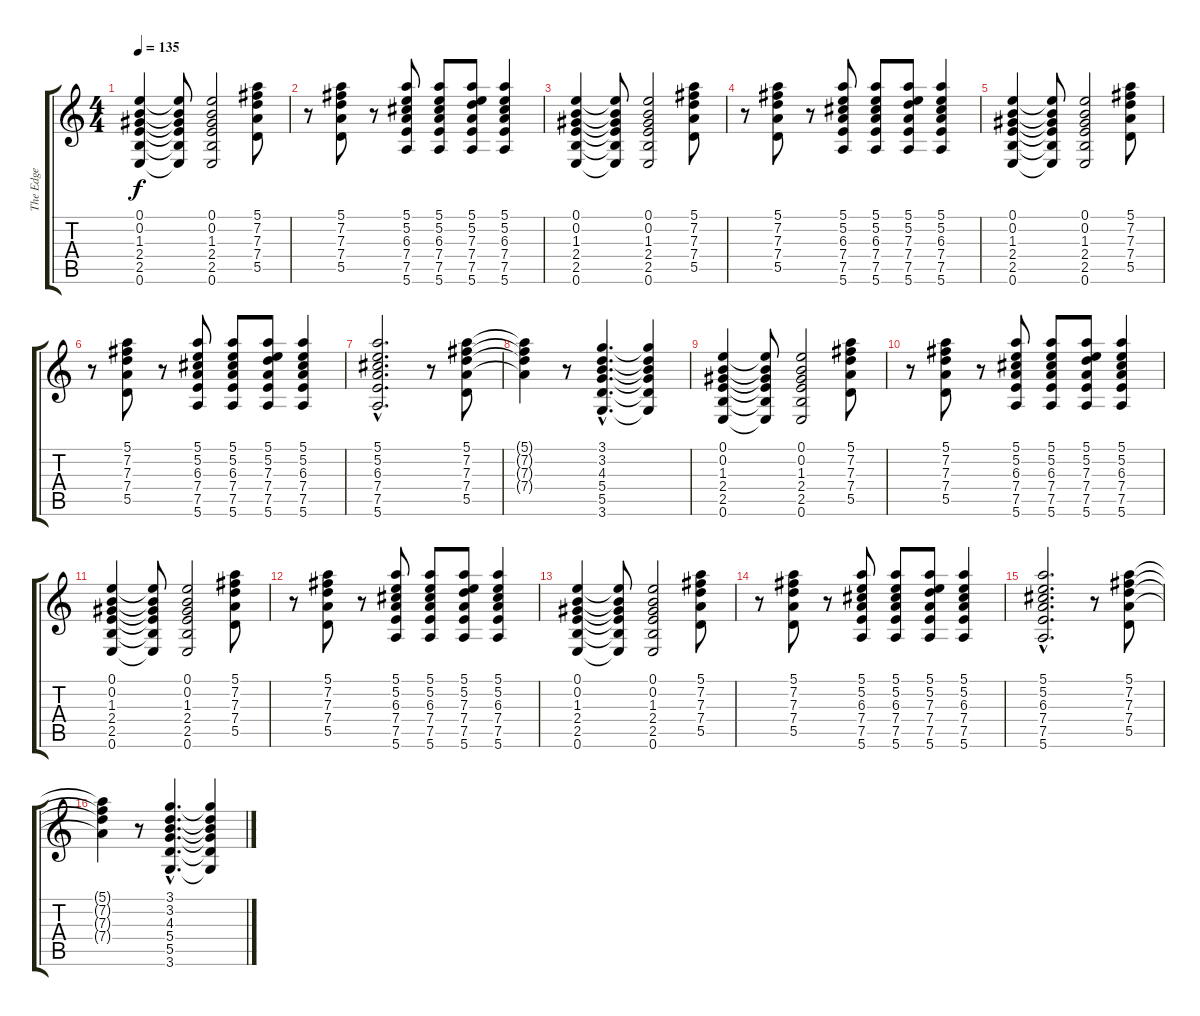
\track ("The Edge" "The Edge") {instrument overdrivenguitar}
\staff {score tabs}
\tuning (E4 B3 G3 D3 A2 E2) {hide}
\ts (4 4)
\tempo 135
\clef g2
\ks c
(0.1 0.2 1.3 2.4 2.5 0.6).4{dy f} (0.1{t} 0.2{t} 1.3{t} 2.4{t} 2.5{t} 0.6{t}).8 (0.1 0.2 1.3 2.4 2.5 0.6).2 (5.1 7.2 7.3 7.4 5.5).8 |
r.8 (5.1 7.2 7.3 7.4 5.5).8 r.8 (5.1 5.2 6.3 7.4 7.5 5.6).8 (5.1 5.2 6.3 7.4 7.5 5.6).8 (5.1 5.2 7.3 7.4 7.5 5.6).8 (5.1 5.2 6.3 7.4 7.5 5.6).4 |
(0.1 0.2 1.3 2.4 2.5 0.6).4 (0.1{t} 0.2{t} 1.3{t} 2.4{t} 2.5{t} 0.6{t}).8 (0.1 0.2 1.3 2.4 2.5 0.6).2 (5.1 7.2 7.3 7.4 5.5).8 |
r.8 (5.1 7.2 7.3 7.4 5.5).8 r.8 (5.1 5.2 6.3 7.4 7.5 5.6).8 (5.1 5.2 6.3 7.4 7.5 5.6).8 (5.1 5.2 7.3 7.4 7.5 5.6).8 (5.1 5.2 6.3 7.4 7.5 5.6).4 |
(0.1 0.2 1.3 2.4 2.5 0.6).4 (0.1{t} 0.2{t} 1.3{t} 2.4{t} 2.5{t} 0.6{t}).8 (0.1 0.2 1.3 2.4 2.5 0.6).2 (5.1 7.2 7.3 7.4 5.5).8 |
r.8 (5.1 7.2 7.3 7.4 5.5).8 r.8 (5.1 5.2 6.3 7.4 7.5 5.6).8 (5.1 5.2 6.3 7.4 7.5 5.6).8 (5.1 5.2 7.3 7.4 7.5 5.6).8 (5.1 5.2 6.3 7.4 7.5 5.6).4 |
(5.1{hac} 5.2{hac} 6.3{hac} 7.4{hac} 7.5{hac} 5.6{hac}).2{d} r.8 (5.1 7.2 7.3 7.4 5.5).8 |
(5.1{t} 7.2{t} 7.3{t} 7.4{t}).4 r.8 (3.1{hac} 3.2{hac} 4.3{hac} 5.4{hac} 5.5{hac} 3.6{hac}).4{d} (3.1{t} 3.2{t} 4.3{t} 5.4{t} 5.5{t} 3.6{t}).4 |
(0.1 0.2 1.3 2.4 2.5 0.6).4 (0.1{t} 0.2{t} 1.3{t} 2.4{t} 2.5{t} 0.6{t}).8 (0.1 0.2 1.3 2.4 2.5 0.6).2 (5.1 7.2 7.3 7.4 5.5).8 |
r.8 (5.1 7.2 7.3 7.4 5.5).8 r.8 (5.1 5.2 6.3 7.4 7.5 5.6).8 (5.1 5.2 6.3 7.4 7.5 5.6).8 (5.1 5.2 7.3 7.4 7.5 5.6).8 (5.1 5.2 6.3 7.4 7.5 5.6).4 |
(0.1 0.2 1.3 2.4 2.5 0.6).4 (0.1{t} 0.2{t} 1.3{t} 2.4{t} 2.5{t} 0.6{t}).8 (0.1 0.2 1.3 2.4 2.5 0.6).2 (5.1 7.2 7.3 7.4 5.5).8 |
r.8 (5.1 7.2 7.3 7.4 5.5).8 r.8 (5.1 5.2 6.3 7.4 7.5 5.6).8 (5.1 5.2 6.3 7.4 7.5 5.6).8 (5.1 5.2 7.3 7.4 7.5 5.6).8 (5.1 5.2 6.3 7.4 7.5 5.6).4 |
(0.1 0.2 1.3 2.4 2.5 0.6).4 (0.1{t} 0.2{t} 1.3{t} 2.4{t} 2.5{t} 0.6{t}).8 (0.1 0.2 1.3 2.4 2.5 0.6).2 (5.1 7.2 7.3 7.4 5.5).8 |
r.8 (5.1 7.2 7.3 7.4 5.5).8 r.8 (5.1 5.2 6.3 7.4 7.5 5.6).8 (5.1 5.2 6.3 7.4 7.5 5.6).8 (5.1 5.2 7.3 7.4 7.5 5.6).8 (5.1 5.2 6.3 7.4 7.5 5.6).4 |
(5.1{hac} 5.2{hac} 6.3{hac} 7.4{hac} 7.5{hac} 5.6{hac}).2{d} r.8 (5.1 7.2 7.3 7.4 5.5).8 |
(5.1{t} 7.2{t} 7.3{t} 7.4{t}).4 r.8 (3.1{hac} 3.2{hac} 4.3{hac} 5.4{hac} 5.5{hac} 3.6{hac}).4{d} (3.1{t} 3.2{t} 4.3{t} 5.4{t} 5.5{t} 3.6{t}).4
